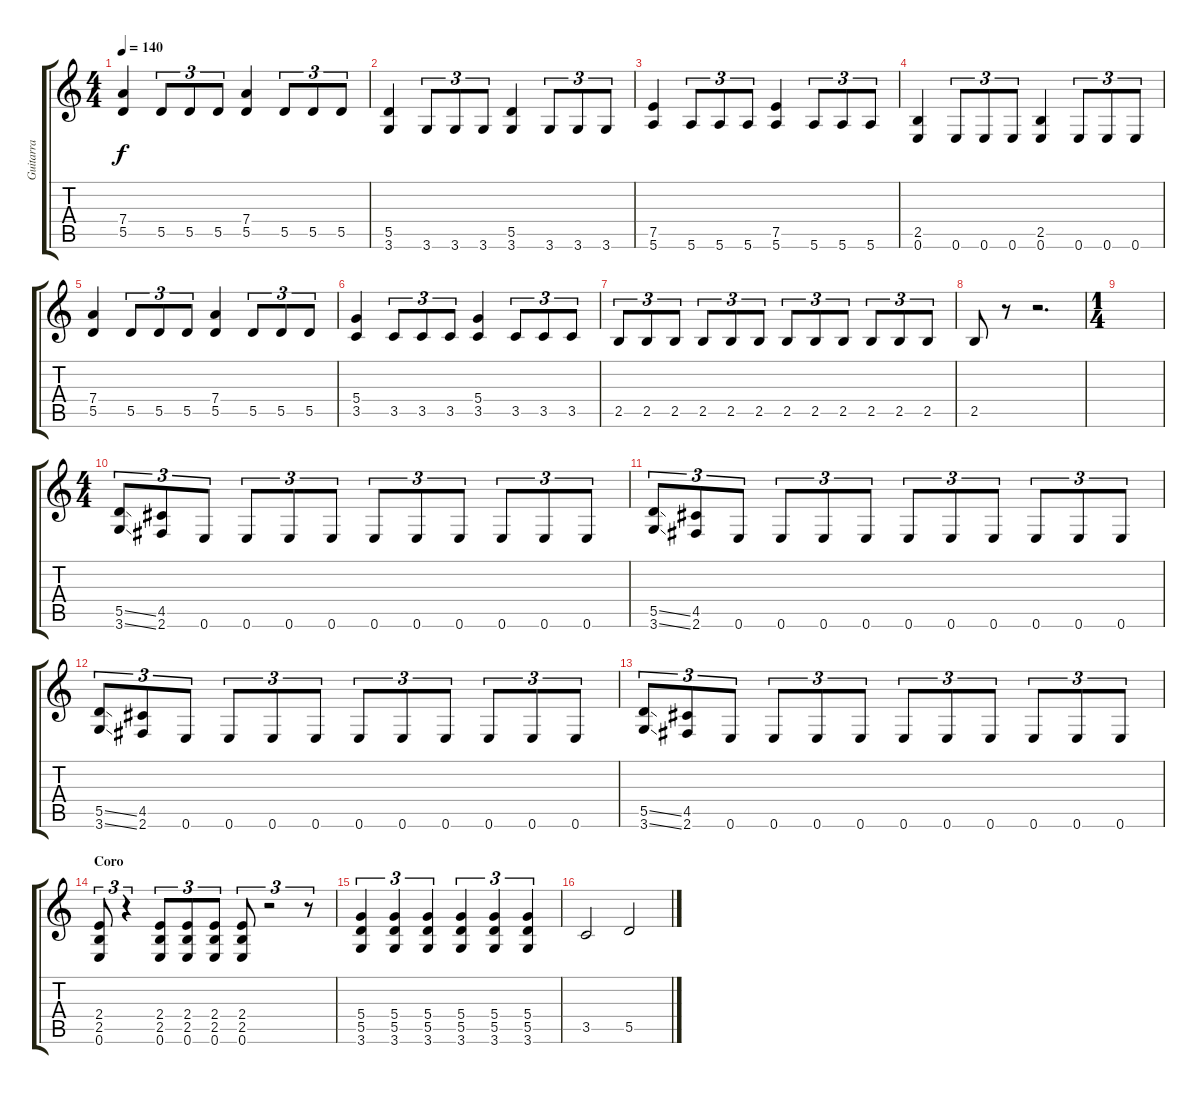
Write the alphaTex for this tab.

\track ("Guitarra" "Guitarra") {instrument distortionguitar}
\staff {score tabs}
\tuning (E4 B3 G3 D3 A2 E2) {hide}
\ts (4 4)
\tempo 140
\clef g2
\ks c
(7.4 5.5).4{dy f} 5.5.8{tu (3 2)} 5.5.8{tu (3 2)} 5.5.8{tu (3 2)} (7.4 5.5).4 5.5.8{tu (3 2)} 5.5.8{tu (3 2)} 5.5.8{tu (3 2)} |
(5.5 3.6).4 3.6.8{tu (3 2)} 3.6.8{tu (3 2)} 3.6.8{tu (3 2)} (5.5 3.6).4 3.6.8{tu (3 2)} 3.6.8{tu (3 2)} 3.6.8{tu (3 2)} |
(7.5 5.6).4 5.6.8{tu (3 2)} 5.6.8{tu (3 2)} 5.6.8{tu (3 2)} (7.5 5.6).4 5.6.8{tu (3 2)} 5.6.8{tu (3 2)} 5.6.8{tu (3 2)} |
(2.5 0.6).4 0.6.8{tu (3 2)} 0.6.8{tu (3 2)} 0.6.8{tu (3 2)} (2.5 0.6).4 0.6.8{tu (3 2)} 0.6.8{tu (3 2)} 0.6.8{tu (3 2)} |
(7.4 5.5).4 5.5.8{tu (3 2)} 5.5.8{tu (3 2)} 5.5.8{tu (3 2)} (7.4 5.5).4 5.5.8{tu (3 2)} 5.5.8{tu (3 2)} 5.5.8{tu (3 2)} |
(5.4 3.5).4 3.5.8{tu (3 2)} 3.5.8{tu (3 2)} 3.5.8{tu (3 2)} (5.4 3.5).4 3.5.8{tu (3 2)} 3.5.8{tu (3 2)} 3.5.8{tu (3 2)} |
2.5.8{tu (3 2)} 2.5.8{tu (3 2)} 2.5.8{tu (3 2)} 2.5.8{tu (3 2)} 2.5.8{tu (3 2)} 2.5.8{tu (3 2)} 2.5.8{tu (3 2)} 2.5.8{tu (3 2)} 2.5.8{tu (3 2)} 2.5.8{tu (3 2)} 2.5.8{tu (3 2)} 2.5.8{tu (3 2)} |
2.5.8 r.8 r.2{d} |
\ts (1 4)
|
\ts (4 4)
(5.5{ss} 3.6{ss}).8{tu (3 2)} (4.5 2.6).8{tu (3 2)} 0.6.8{tu (3 2)} 0.6.8{tu (3 2)} 0.6.8{tu (3 2)} 0.6.8{tu (3 2)} 0.6.8{tu (3 2)} 0.6.8{tu (3 2)} 0.6.8{tu (3 2)} 0.6.8{tu (3 2)} 0.6.8{tu (3 2)} 0.6.8{tu (3 2)} |
(5.5{ss} 3.6{ss}).8{tu (3 2)} (4.5 2.6).8{tu (3 2)} 0.6.8{tu (3 2)} 0.6.8{tu (3 2)} 0.6.8{tu (3 2)} 0.6.8{tu (3 2)} 0.6.8{tu (3 2)} 0.6.8{tu (3 2)} 0.6.8{tu (3 2)} 0.6.8{tu (3 2)} 0.6.8{tu (3 2)} 0.6.8{tu (3 2)} |
(5.5{ss} 3.6{ss}).8{tu (3 2)} (4.5 2.6).8{tu (3 2)} 0.6.8{tu (3 2)} 0.6.8{tu (3 2)} 0.6.8{tu (3 2)} 0.6.8{tu (3 2)} 0.6.8{tu (3 2)} 0.6.8{tu (3 2)} 0.6.8{tu (3 2)} 0.6.8{tu (3 2)} 0.6.8{tu (3 2)} 0.6.8{tu (3 2)} |
(5.5{ss} 3.6{ss}).8{tu (3 2)} (4.5 2.6).8{tu (3 2)} 0.6.8{tu (3 2)} 0.6.8{tu (3 2)} 0.6.8{tu (3 2)} 0.6.8{tu (3 2)} 0.6.8{tu (3 2)} 0.6.8{tu (3 2)} 0.6.8{tu (3 2)} 0.6.8{tu (3 2)} 0.6.8{tu (3 2)} 0.6.8{tu (3 2)} |
\section ("" "Coro")
(2.4 2.5 0.6).8{tu (3 2)} r.4{tu (3 2)} (2.4 2.5 0.6).8{tu (3 2)} (2.4 2.5 0.6).8{tu (3 2)} (2.4 2.5 0.6).8{tu (3 2)} (2.4 2.5 0.6).8{tu (3 2)} r.2{tu (3 2)} r.8{tu (3 2)} |
(5.4 5.5 3.6).4{tu (3 2)} (5.4 5.5 3.6).4{tu (3 2)} (5.4 5.5 3.6).4{tu (3 2)} (5.4 5.5 3.6).4{tu (3 2)} (5.4 5.5 3.6).4{tu (3 2)} (5.4 5.5 3.6).4{tu (3 2)} |
3.5.2 5.5.2
